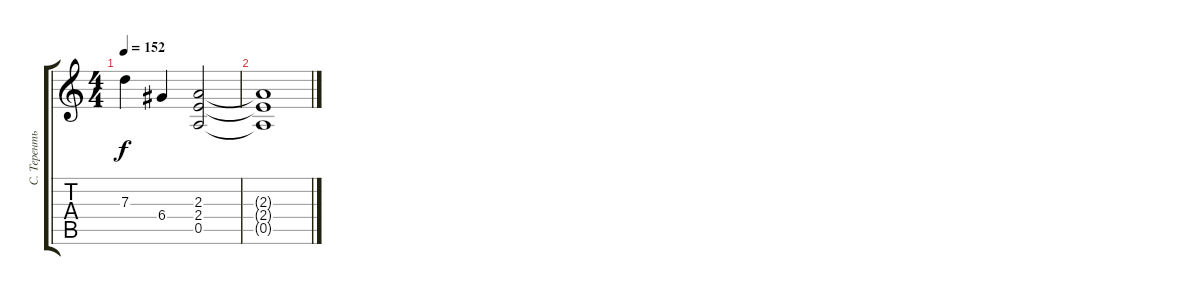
\track ("С. Терентьев" "С. Теренть") {instrument distortionguitar}
\staff {score tabs}
\tuning (E4 B3 G3 D3 A2 E2) {hide}
\ts (4 4)
\tempo 152
\clef g2
\ks c
7.3.4{dy f} 6.4.4 (2.3 2.4 0.5).2 |
(2.3{t} 2.4{t} 0.5{t}).1
